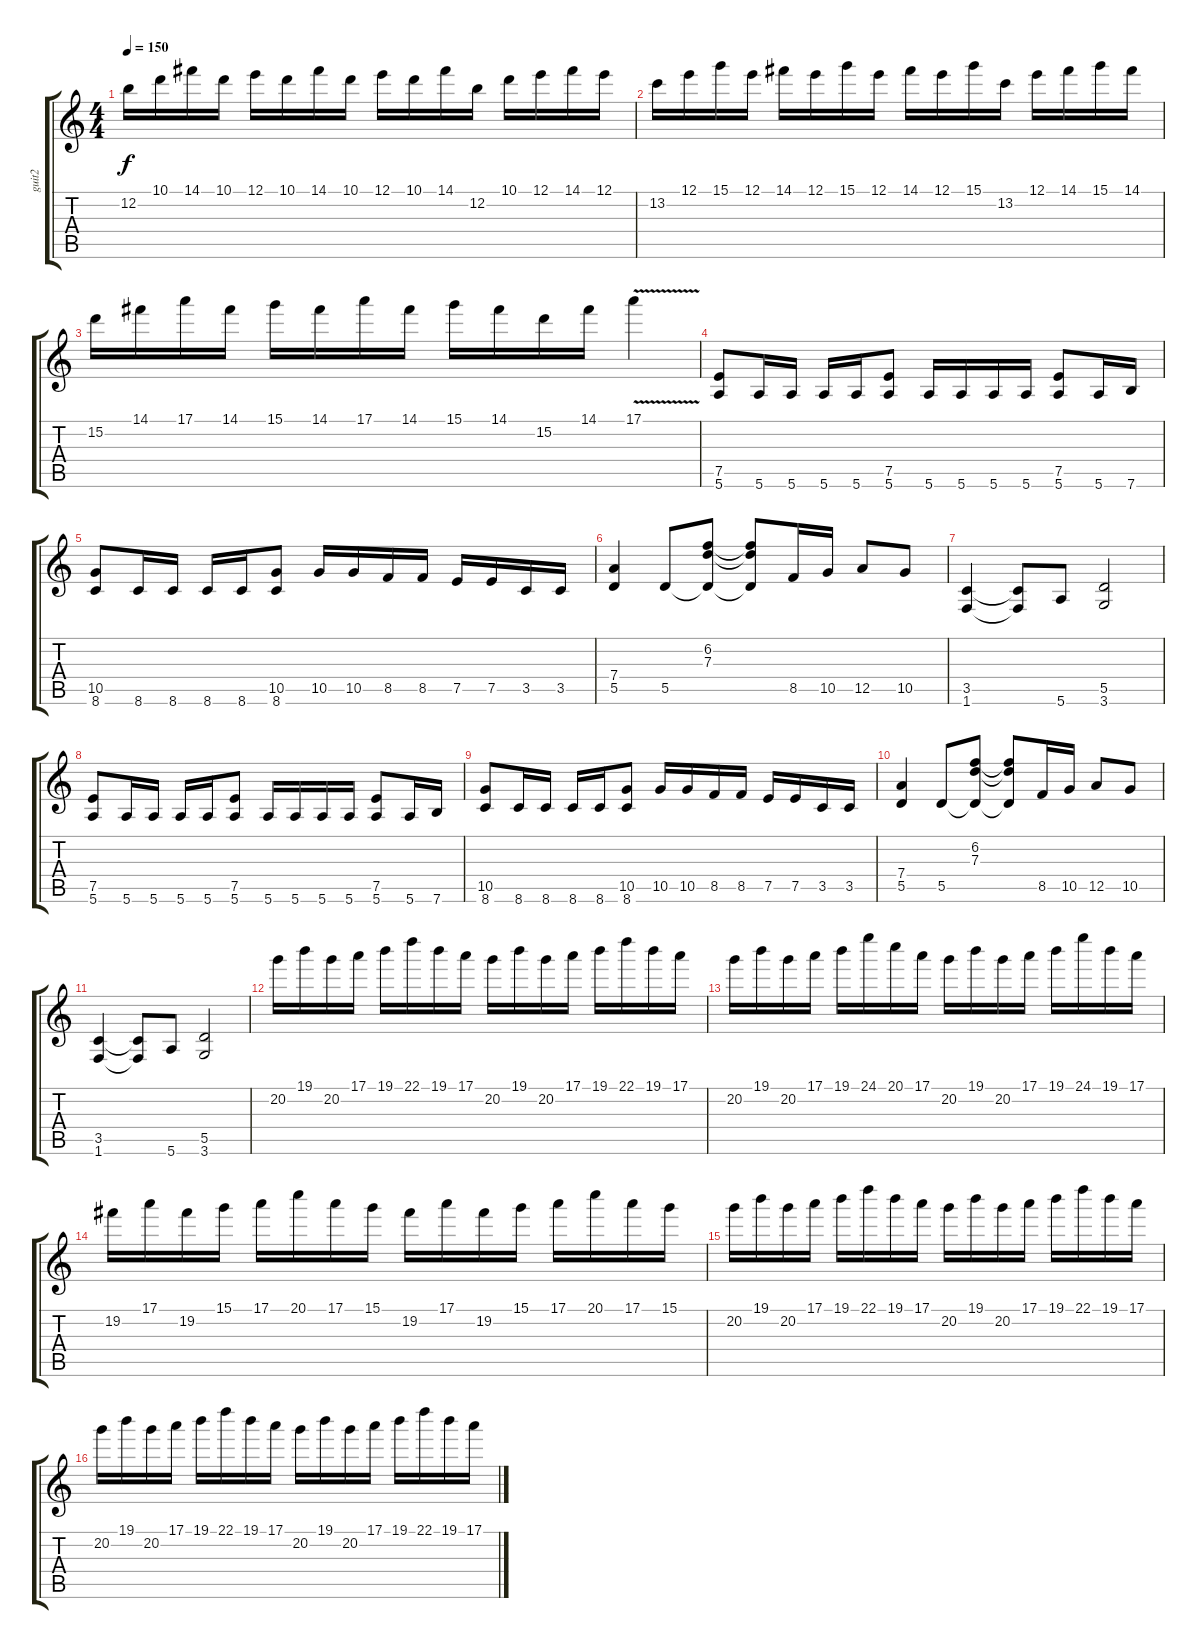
\track ("guit2" "guit2") {instrument distortionguitar}
\staff {score tabs}
\tuning (E4 B3 G3 D3 A2 E2) {hide}
\ts (4 4)
\tempo 150
\clef g2
\ks c
12.2.16{dy f} 10.1.16 14.1.16 10.1.16 12.1.16 10.1.16 14.1.16 10.1.16 12.1.16 10.1.16 14.1.16 12.2.16 10.1.16 12.1.16 14.1.16 12.1.16 |
13.2.16 12.1.16 15.1.16 12.1.16 14.1.16 12.1.16 15.1.16 12.1.16 14.1.16 12.1.16 15.1.16 13.2.16 12.1.16 14.1.16 15.1.16 14.1.16 |
15.2.16 14.1.16 17.1.16 14.1.16 15.1.16 14.1.16 17.1.16 14.1.16 15.1.16 14.1.16 15.2.16 14.1.16 17.1{v}.4 |
(7.5 5.6).8 5.6.16 5.6.16 5.6.16 5.6.16 (7.5 5.6).8 5.6.16 5.6.16 5.6.16 5.6.16 (7.5 5.6).8 5.6.16 7.6.16 |
(10.5 8.6).8 8.6.16 8.6.16 8.6.16 8.6.16 (10.5 8.6).8 10.5.16 10.5.16 8.5.16 8.5.16 7.5.16 7.5.16 3.5.16 3.5.16 |
(7.4 5.5).4 5.5.8 (6.2 7.3 5.5{t}).8 (6.2{t} 7.3{t} 5.5{t}).8 8.5.16 10.5.16 12.5.8 10.5.8 |
(3.5 1.6).4 (3.5{t} 1.6{t}).8 5.6.8 (5.5 3.6).2 |
(7.5 5.6).8 5.6.16 5.6.16 5.6.16 5.6.16 (7.5 5.6).8 5.6.16 5.6.16 5.6.16 5.6.16 (7.5 5.6).8 5.6.16 7.6.16 |
(10.5 8.6).8 8.6.16 8.6.16 8.6.16 8.6.16 (10.5 8.6).8 10.5.16 10.5.16 8.5.16 8.5.16 7.5.16 7.5.16 3.5.16 3.5.16 |
(7.4 5.5).4 5.5.8 (6.2 7.3 5.5{t}).8 (6.2{t} 7.3{t} 5.5{t}).8 8.5.16 10.5.16 12.5.8 10.5.8 |
(3.5 1.6).4 (3.5{t} 1.6{t}).8 5.6.8 (5.5 3.6).2 |
20.2.16 19.1.16 20.2.16 17.1.16 19.1.16 22.1.16 19.1.16 17.1.16 20.2.16 19.1.16 20.2.16 17.1.16 19.1.16 22.1.16 19.1.16 17.1.16 |
20.2.16 19.1.16 20.2.16 17.1.16 19.1.16 24.1.16 20.1.16 17.1.16 20.2.16 19.1.16 20.2.16 17.1.16 19.1.16 24.1.16 19.1.16 17.1.16 |
19.2.16 17.1.16 19.2.16 15.1.16 17.1.16 20.1.16 17.1.16 15.1.16 19.2.16 17.1.16 19.2.16 15.1.16 17.1.16 20.1.16 17.1.16 15.1.16 |
20.2.16 19.1.16 20.2.16 17.1.16 19.1.16 22.1.16 19.1.16 17.1.16 20.2.16 19.1.16 20.2.16 17.1.16 19.1.16 22.1.16 19.1.16 17.1.16 |
20.2.16 19.1.16 20.2.16 17.1.16 19.1.16 22.1.16 19.1.16 17.1.16 20.2.16 19.1.16 20.2.16 17.1.16 19.1.16 22.1.16 19.1.16 17.1.16
